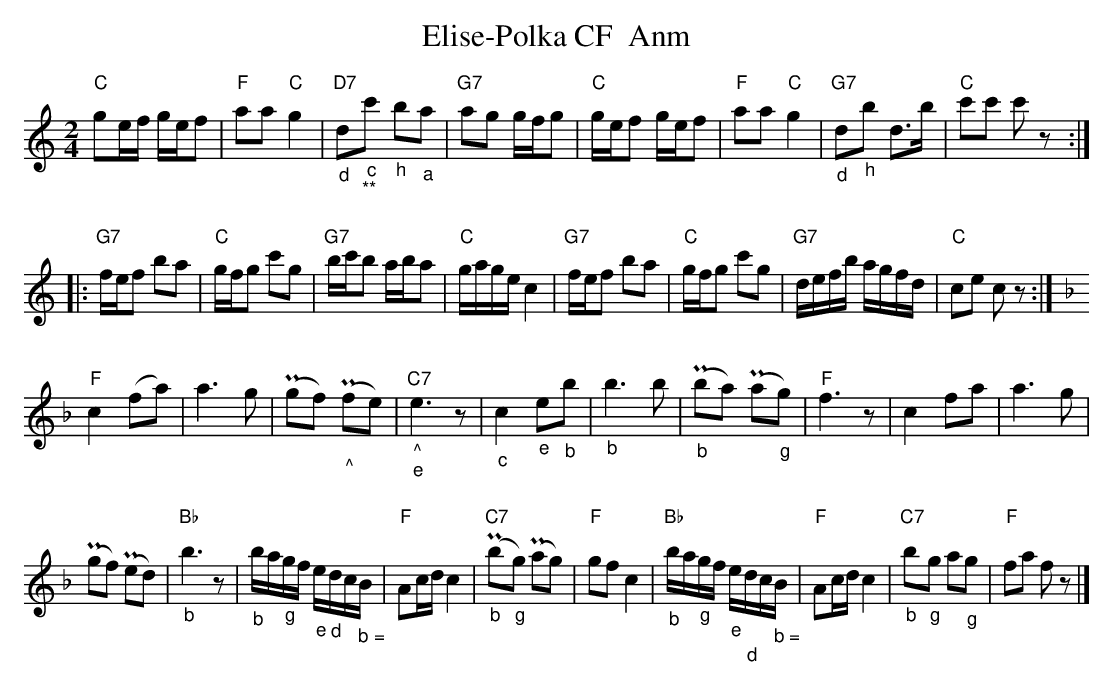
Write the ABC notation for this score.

X:1
T: Elise-Polka CF  Anm
M:2/4
L:1/16
K:C %%MIDI gchordon
"C"g2ef gef2 | "F"a2a2 "C"g4 | "D7""_d"d2"_c""_**"c'2 "_h"b2"_a"a2 | "G7"a2g2 gfg2 |\
"C"gef2 gef2 | "F"a2a2 "C"g4 | "G7""_d"d2"_h"b2 d3b | "C"c'2c'2 c'2z2 ::
"" "G7"fef2 b2a2 | "C"gfg2 c'2g2 | "G7"bc'b2 aba2 | "C"gage c4 |\
   "G7"fef2 b2a2 | "C"gfg2 c'2g2 | "G7"defb agfd | "C"c2e2 c2z2 :| [K:F] [L:1/8]
"" "F"c2 (fa) | a3g | (Pgf) ("_""_^"Pfe) | "C7""_^""_e"e3z | "_c"c2 "_e"e"_b"b |\
 "_b"b3b | ("_b"Pba) (Pa"_g"g) | "F"f3z | c2 fa | a3g |
(Pgf) (Ped) |"" "Bb""_b"b3z | [L:1/16] "_b"ba"_g"gf "_e"e"_d"dc"_ b ="B | [L:1/8] "F"Ac/d/ c2 |\
"C7"("_b"Pb"_g"g) (Pag) | "F"gf c2 | [L:1/16]\
"Bb""_b"ba"_g"gf "_e"e"_d"dc"_ b ="B | [L:1/8] "F"Ac/d/ c2 | "C7""_b"b"_g"g a"_g"g | "F"fa fz |]
